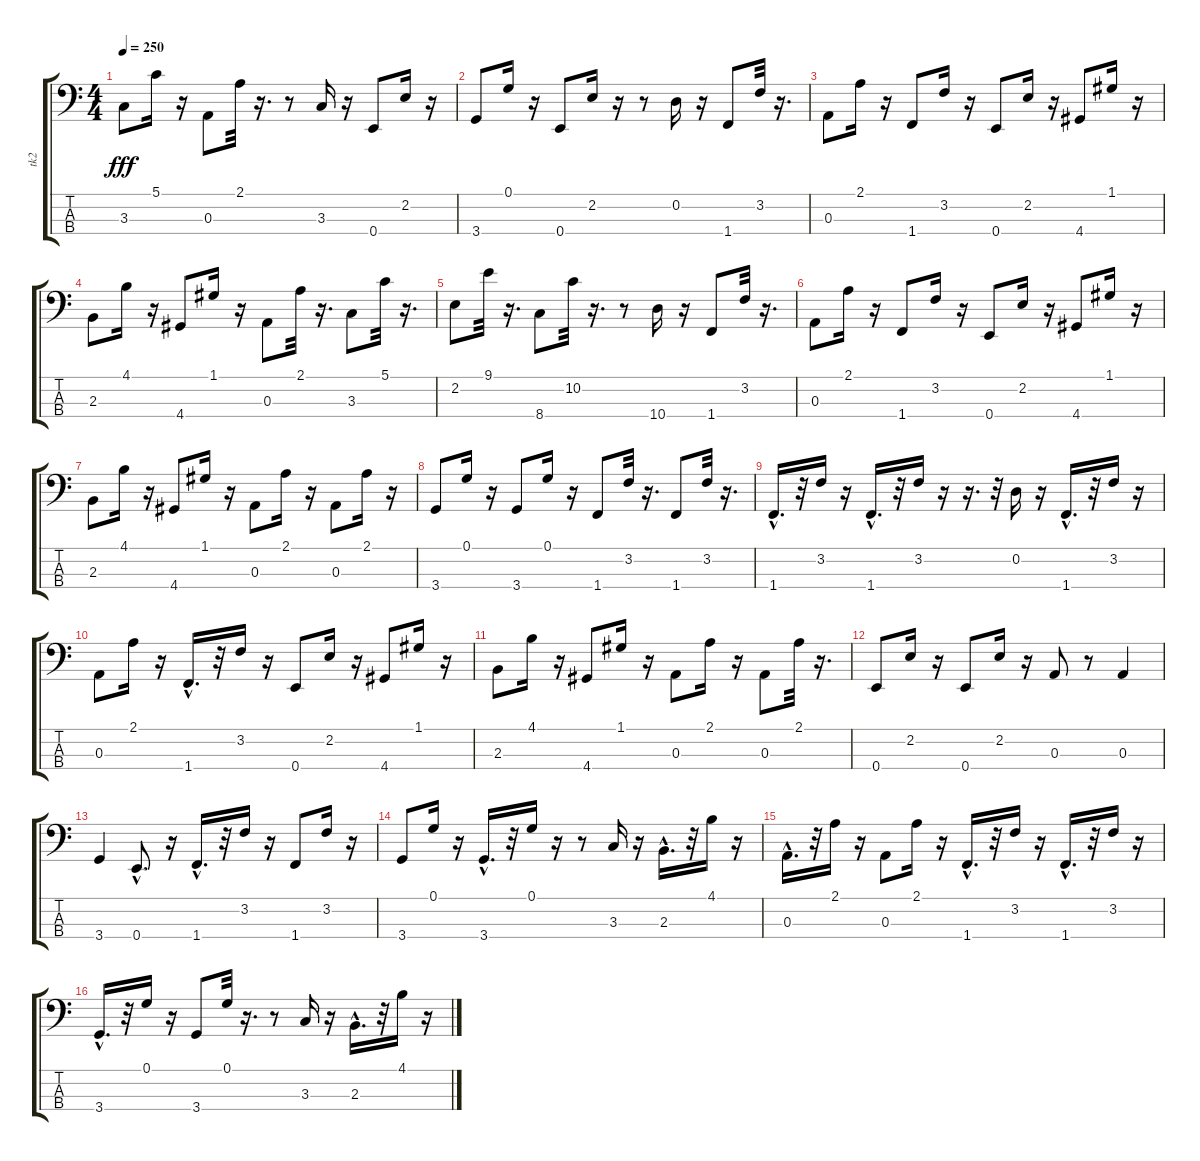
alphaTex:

\track ("tk2" "tk2") {instrument electricbassfinger}
\staff {score tabs}
\tuning (G2 D2 A1 E1) {hide}
\ts (4 4)
\tempo 250
\clef f4
\ks c
3.3.8{dy fff} 5.1.16 r.16 0.3.8 2.1.32 r.16{d} r.8 3.3.16 r.16 0.4.8 2.2.16 r.16 |
3.4.8 0.1.16 r.16 0.4.8 2.2.16 r.16 r.8 0.2.16 r.16 1.4.8 3.2.32 r.16{d} |
0.3.8 2.1.16 r.16 1.4.8 3.2.16 r.16 0.4.8 2.2.16 r.16 4.4.8 1.1.16 r.16 |
2.3.8 4.1.16 r.16 4.4.8 1.1.16 r.16 0.3.8 2.1.32 r.16{d} 3.3.8 5.1.32 r.16{d} |
2.2.8 9.1.32 r.16{d} 8.4.8 10.2.32 r.16{d} r.8 10.4.16 r.16 1.4.8 3.2.32 r.16{d} |
0.3.8 2.1.16 r.16 1.4.8 3.2.16 r.16 0.4.8 2.2.16 r.16 4.4.8 1.1.16 r.16 |
2.3.8 4.1.16 r.16 4.4.8 1.1.16 r.16 0.3.8 2.1.16 r.16 0.3.8 2.1.16 r.16 |
3.4.8 0.1.16 r.16 3.4.8 0.1.16 r.16 1.4.8 3.2.32 r.16{d} 1.4.8 3.2.32 r.16{d} |
1.4{hac}.16{d} r.32 3.2.16 r.16 1.4{hac}.16{d} r.32 3.2.16 r.16 r.16{d} r.32 0.2.16 r.16 1.4{hac}.16{d} r.32 3.2.16 r.16 |
0.3.8 2.1.16 r.16 1.4{hac}.16{d} r.32 3.2.16 r.16 0.4.8 2.2.16 r.16 4.4.8 1.1.16 r.16 |
2.3.8 4.1.16 r.16 4.4.8 1.1.16 r.16 0.3.8 2.1.16 r.16 0.3.8 2.1.32 r.16{d} |
0.4.8 2.2.16 r.16 0.4.8 2.2.16 r.16 0.3.8 r.8 0.3.4 |
3.4.4 0.4{hac}.8{d} r.16 1.4{hac}.16{d} r.32 3.2.16 r.16 1.4.8 3.2.16 r.16 |
3.4.8 0.1.16 r.16 3.4{hac}.16{d} r.32 0.1.16 r.16 r.8 3.3.16 r.16 2.3{hac}.16{d} r.32 4.1.16 r.16 |
0.3{hac}.16{d} r.32 2.1.16 r.16 0.3.8 2.1.16 r.16 1.4{hac}.16{d} r.32 3.2.16 r.16 1.4{hac}.16{d} r.32 3.2.16 r.16 |
3.4{hac}.16{d} r.32 0.1.16 r.16 3.4.8 0.1.32 r.16{d} r.8 3.3.16 r.16 2.3{hac}.16{d} r.32 4.1.16 r.16
